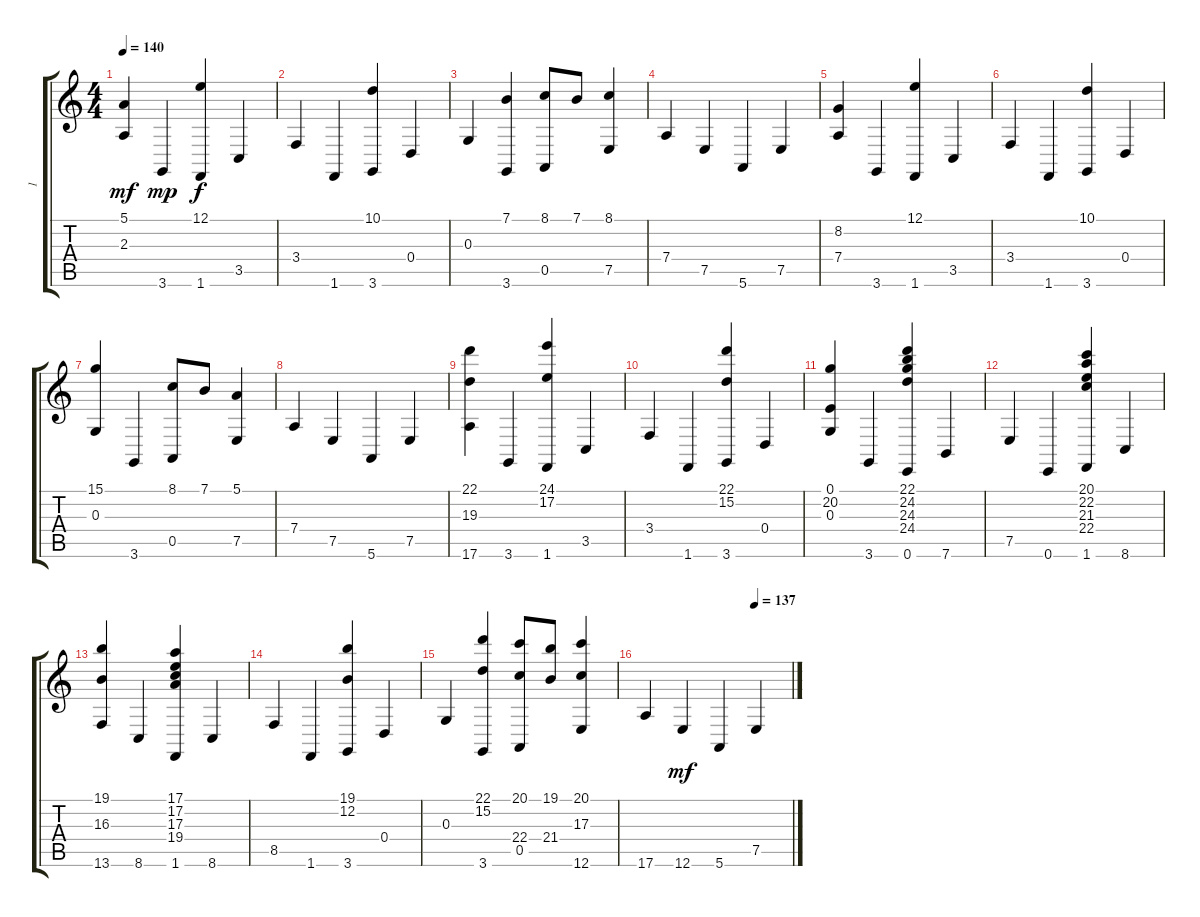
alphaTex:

\track ("1" "1") {instrument acousticgrandpiano}
\staff {score tabs}
\tuning (E4 B3 G3 D3 A2 E2) {hide}
\ts (4 4)
\tempo 140
\clef g2
\ks c
(5.1 2.3).4{dy mf} 3.6.4{dy mp} (12.1 1.6).4{dy f} 3.5.4 |
3.4.4 1.6.4 (10.1 3.6).4 0.4.4 |
0.3.4 (7.1 3.6).4 (8.1 0.5).8 7.1.8 (8.1 7.5).4 |
7.4.4 7.5.4 5.6.4 7.5.4 |
(8.2 7.4).4 3.6.4 (12.1 1.6).4 3.5.4 |
3.4.4 1.6.4 (10.1 3.6).4 0.4.4 |
(15.1 0.3).4 3.6.4 (8.1 0.5).8 7.1.8 (5.1 7.5).4 |
7.4.4 7.5.4 5.6.4 7.5.4 |
(22.1 19.3 17.6).4 3.6.4 (24.1 17.2 1.6).4 3.5.4 |
3.4.4 1.6.4 (22.1 15.2 3.6).4 0.4.4 |
(0.1 20.2 0.3).4 3.6.4 (22.1 24.2 24.3 24.4 0.6).4 7.6.4 |
7.5.4 0.6.4 (20.1 22.2 21.3 22.4 1.6).4 8.6.4 |
(19.1 16.3 13.6).4 8.6.4 (17.1 17.2 17.3 19.4 1.6).4 8.6.4 |
8.5.4 1.6.4 (19.1 12.2 3.6).4 0.4.4 |
0.3.4 (22.1 15.2 3.6).4 (20.1 22.4 0.5).8 (19.1 21.4).8 (20.1 17.3 12.6).4 |
\tempo (137 0.75)
17.6.4 12.6.4{dy mf} 5.6.4 7.5.4
